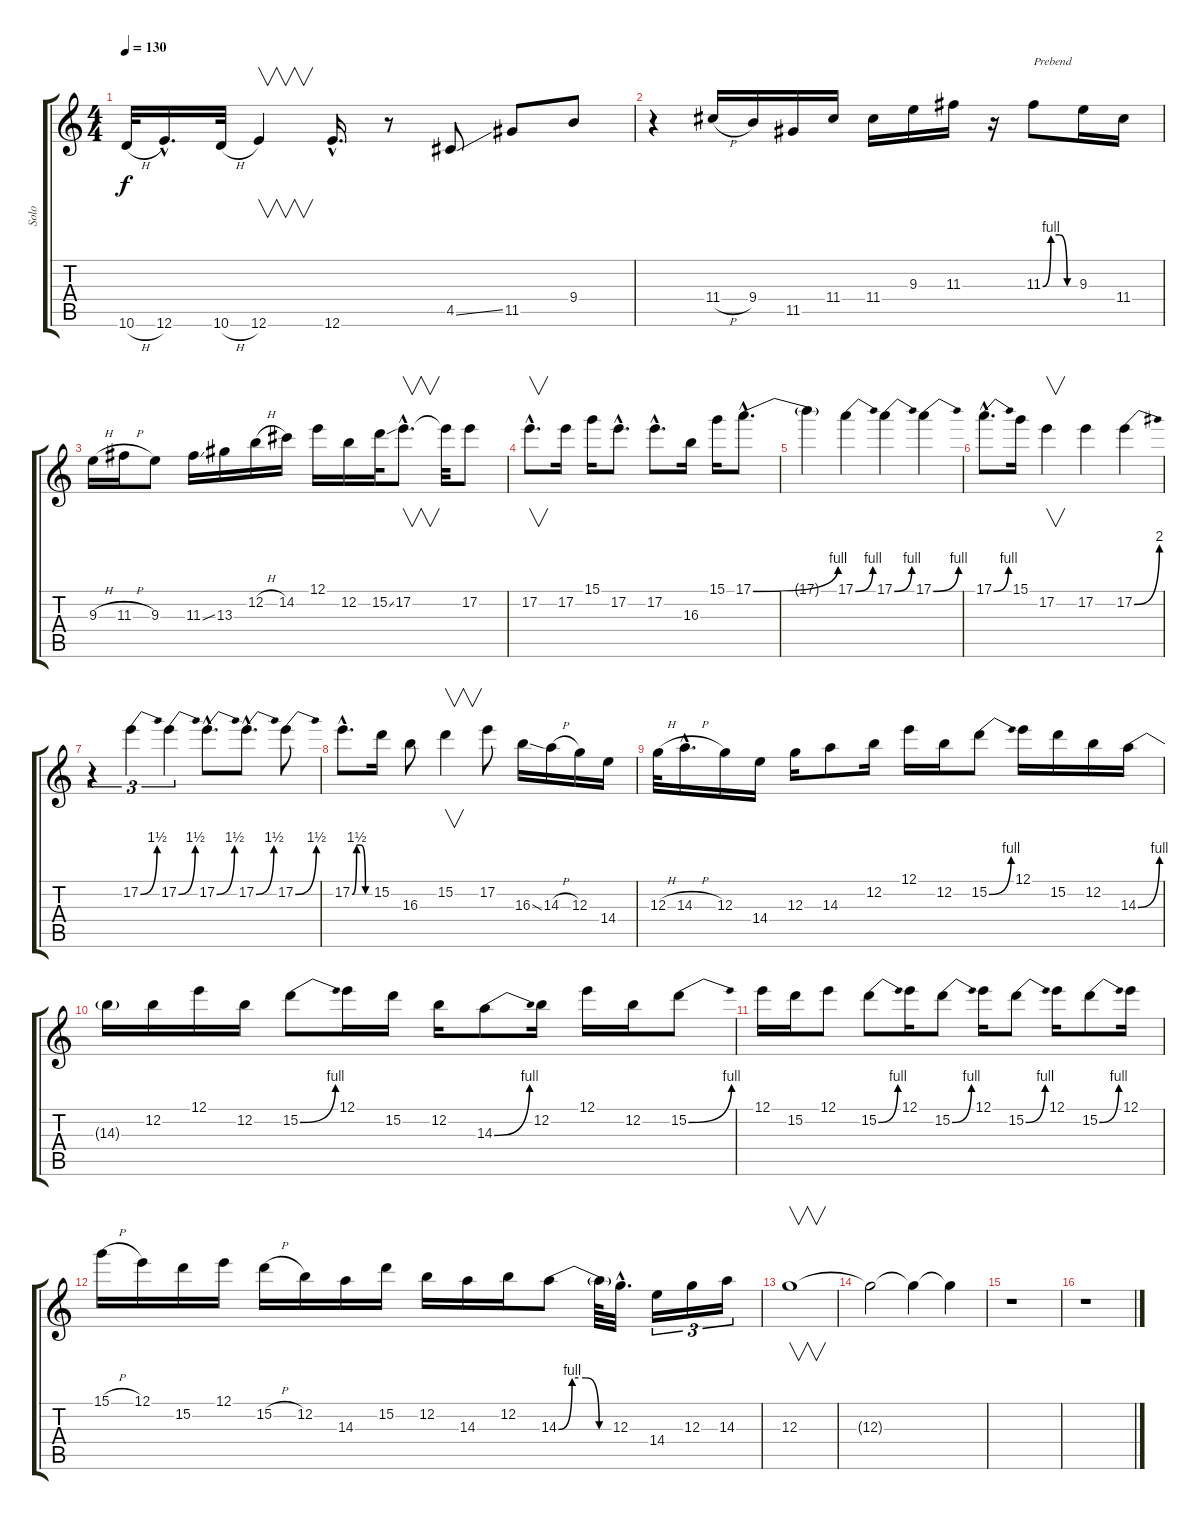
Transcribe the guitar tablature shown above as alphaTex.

\track ("Solo" "Solo") {instrument distortionguitar}
\staff {score tabs}
\tuning (E4 B3 G3 D3 A2 E2) {hide}
\ts (4 4)
\tempo 130
\clef g2
\ks c
10.6{h}.32{dy f} 12.6{hac}.16{d} 10.6{h}.32 12.6.4{v} 12.6{hac}.16{d} r.8 4.5{ss}.8 11.5.8 9.4.8 |
r.4 11.4{h}.16 9.4.16 11.5.16 11.4.16 11.4.16 9.3.16 11.3.16 r.16 11.3{be (custom 0 0 15 4 30 4 45 0 60 0)}.8{txt "Prebend"} 9.3.16 11.4.16 |
9.3{h}.16 11.3{h}.16 9.3.8 11.3{ss}.16 13.3.16 12.2{h}.16 14.2.16 12.1.16 12.2.16 15.2{ss}.32 17.2{hac}.8{v d} 17.2{t}.32 17.2.8 |
17.2{hac}.8{v d} 17.2.16 15.1.16 17.2{hac}.8{d} 17.2{hac}.8{d} 16.3.16 15.1.16 17.1{be (bend 0 0 60 4) hac}.8{d} |
17.1{t}.4 17.1{be (bend 0 0 60 4)}.4 17.1{be (bend 0 0 60 4)}.4 17.1{be (bend 0 0 60 4)}.4 |
17.1{be (bend 0 0 60 4) hac}.8{d} 15.1.16 17.2.4{v} 17.2.4 17.2{be (bend 0 0 60 8)}.4 |
r.4{tu (3 2)} 17.2{be (bend 0 0 60 6)}.4{tu (3 2)} 17.2{be (bend 0 0 60 6)}.4{tu (3 2)} 17.2{be (bend 0 0 60 6) hac}.8{d} 17.2{be (bend 0 0 60 6) hac}.8{d} 17.2{be (bend 0 0 60 6)}.8 |
17.2{be (custom 0 0 15 6 30 6 45 0 60 0) hac}.8{d} 15.2.16 16.3.8 15.2.4{v} 17.2.8 16.3{ss}.16 14.3{h}.16 12.3.16 14.4.16 |
12.3{h}.32 14.3{h hac}.16{d} 12.3.16 14.4.16 12.3.16 14.3.8 12.2.16 12.1.16 12.2.16 15.2{be (bend 0 0 60 4)}.8 12.1.16 15.2.16 12.2.16 14.3{be (bend 0 0 60 4)}.16 |
14.3{t}.16 12.2.16 12.1.16 12.2.16 15.2{be (bend 0 0 60 4)}.8 12.1.16 15.2.16 12.2.16 14.3{be (bend 0 0 60 4)}.8 12.2.16 12.1.16 12.2.16 15.2{be (bend 0 0 60 4)}.8 |
12.1.16 15.2.16 12.1.8 15.2{be (bend 0 0 60 4)}.8 12.1.16 15.2{be (bend 0 0 60 4)}.8 12.1.16 15.2{be (bend 0 0 60 4)}.8 12.1.16 15.2{be (bend 0 0 60 4)}.8 12.1.16 |
15.1{h}.16 12.1.16 15.2.16 12.1.16 15.2{h}.16 12.2.16 14.3.16 15.2.16 12.2.16 14.3.16 12.2.16 14.3{be (custom 0 0 15 4 30 4 45 0 60 0)}.8 14.3{t}.64 12.3{hac}.32{d} 14.4.16{tu (3 2)} 12.3.16{tu (3 2)} 14.3.16{tu (3 2)} |
12.3.1{v} |
12.3{t}.2 12.3{t}.4 12.3{t}.4 |
r.1 |
r.1
